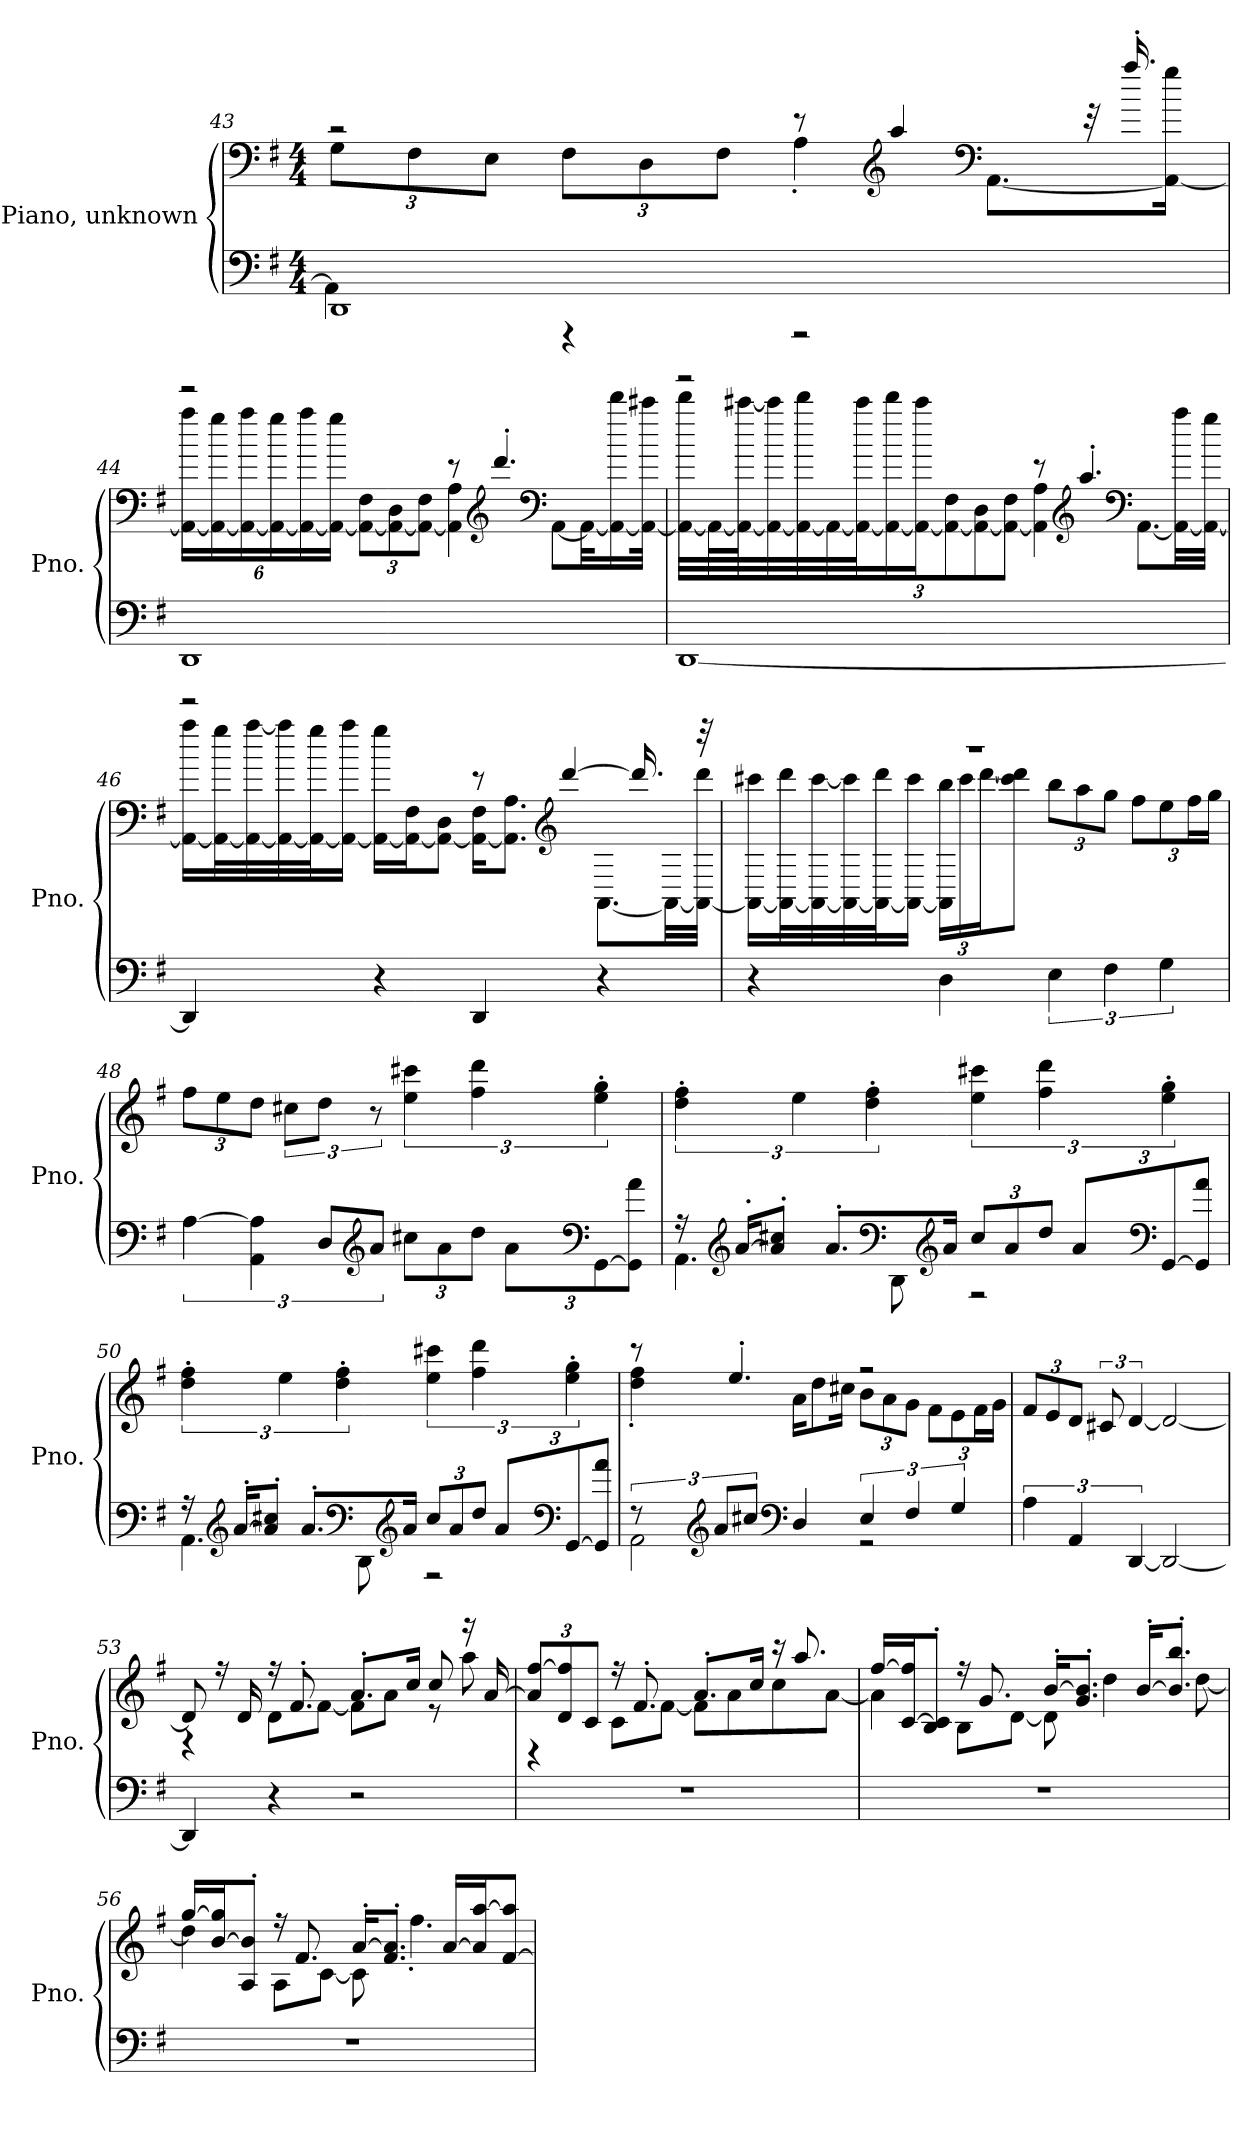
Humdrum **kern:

**kern	**kern
*part1	*part1
*staff2	*staff1
*I"Piano, unknown	*
*I'Pno.	*
*clefF4	*clefF4
*k[f#]	*k[f#]
*M4/4	*M4/4
=43	=43
*^	*^
*	*	*	*Xbrackettup
1DD	4AA\]	2r	12G\L
.	.	.	12F#\
.	.	.	12E\J
.	4r	.	12F#\L
.	.	.	12D\
.	.	.	12F#\J
.	2r	8r	4A'\
*	*	*clefG2	*
.	.	4aa/	.
*	*	*clefF4	*
.	.	.	[8.AA\L
.	.	32r	.
.	.	16.aa'/	.
.	.	.	16AA\_ 16gg\Jk
*v	*v	*	*
!!LO:LB:g=z	!!
=44	=44	=44
1DD	2r	24AA\_ 24aa\LL
.	.	24AA\_ 24gg\
.	.	24AA\_ 24aa\
.	.	24AA\_ 24gg\
.	.	24AA\_ 24aa\
.	.	24AA\_ 24gg\JJ
.	.	12AA\_ 12F#\L
.	.	12AA\_ 12D\
.	.	12AA\_ 12F#\J
.	8r	4AA\] 4A\
*	*clefG2	*
.	4.ddd'/	.
*	*clefF4	*
.	.	[8AA\L
.	.	32AA\KL_
.	.	16AA\_ 16ddd\
.	.	32AA\_ 32ccc#X\JJk
!!LO:LB:g=z	!!
=45	=45	=45
[1DD	2r	32AA\_ 32ddd\LLL
.	.	64AA\L_
.	.	64AA\_ [64ccc#X\J
.	.	32AA\_ 32ccc#\]
.	.	32AA\_ 32ddd\
.	.	48AA\_
.	.	48AA\_ 48ccc#\J
.	.	24AA\_ 24ddd\
.	.	24AA\_ 24ccc#\J
.	.	12AA\_ 12F#\
.	.	12AA\_ 12D\
.	.	12AA\_ 12F#\J
.	8r	4AA\] 4A\
*	*clefG2	*
.	4.aa'/	.
*	*clefF4	*
.	.	[8.AA\L
.	.	32AA\_ 32aa\LL
.	.	32AA\_ 32gg\JJJ
!!LO:LB:g=z	!!
=46	=46	=46
4DD/]	2r	16AA\_ 16aa\LL
.	.	32AA\_ 32gg\L
.	.	32AA\_ [32aa\
.	.	32AA\_ 32aa\]
.	.	32AA\_ 32gg\J
.	.	16AA\_ 16aa\JJ
4r	.	16AA\_ 16gg\LL
.	.	16AA\_ 16F#\J
.	.	8AA\_ 8D\J
4DD/	8r	16AA\_ 16F#\KL
.	.	8.AA\] 8.A\J
*	*clefG2	*
.	[4ddd/	.
4r	.	[8.AA\L
.	16.ddd/]	.
.	.	32AA\LL_
.	32r	32AA\_ 32ddd\JJJ
!!LO:LB:g=z	!!
=47	=47	=47
4r	1r	16AA\_ 16ccc#X\LL
.	.	32AA\_ 32ddd\L
.	.	32AA\_ [32ccc#\
.	.	32AA\_ 32ccc#\]
.	.	32AA\_ 32ddd\J
.	.	16AA\_ 16ccc#\JJ
4D\	.	24AA\] 24bb\LL
.	.	24ccc#\
.	.	[24ddd\J
.	.	8ccc#\ 8ddd\]J
6E\	.	12bb\L
.	.	12aa\
6F#\	.	12gg\J
.	.	12ff#\L
6G\	.	12ee\
.	.	24ff#\L
.	.	24gg\JJ
*	*v	*v
=48	=48
[6A\	12ff#\L
.	12ee\
6AA\ 6A\]	12dd\J
*	*brackettup
.	12cc#X\L
12D/L	12dd\J
*clefG2	*
12a/J	12r
*Xbrackettup	*
12cc#X\L	6ee\ 6ccc#X\
12a\	.
12dd\J	6ff#\ 6ddd\
12a\L	.
*clefF4	*
[12GG\	6ee\' 6gg\'
12GG\] 12a\J	.
!!LO:PB:g=z
=49	=49
*^	*
16r	4.AA\	6dd\' 6ff#\'
*clefG2	*	*
[16a'/KL	.	.
8a/]' 8cc#X/'J	.	.
.	.	6ee\
8.a'/L	.	.
.	.	6dd\' 6ff#\'
*clefF4	*	*
.	8DD\	.
*clefG2	*	*
16a/Jk	.	.
12cc#/L	2r	6ee\ 6ccc#X\
12a/	.	.
12dd/J	.	6ff#\ 6ddd\
12a/L	.	.
*clefF4	*	*
[12GG/	.	6ee\' 6gg\'
12GG/] 12a/J	.	.
=50	=50	=50
16r	4.AA\	6dd\' 6ff#\'
*clefG2	*	*
[16a'/KL	.	.
8a/]' 8cc#X/'J	.	.
.	.	6ee\
8.a'/L	.	.
.	.	6dd\' 6ff#\'
*clefF4	*	*
.	8DD\	.
*clefG2	*	*
16a/Jk	.	.
12cc#/L	2r	6ee\ 6ccc#X\
12a/	.	.
12dd/J	.	6ff#\ 6ddd\
12a/L	.	.
*clefF4	*	*
[12GG/	.	6ee\' 6gg\'
12GG/] 12a/J	.	.
!!LO:LB:g=z
=51	=51	=51
*brackettup	*	*
*	*	*^
12r	2AA\	8r	4dd\' 4ff#\'
*clefG2	*	*	*
12a/L	.	.	.
.	.	4.ee'/	.
12cc#X/J	.	.	.
*clefF4	*	*	*
4D/	.	.	16a\KL
.	.	.	8dd\
.	.	.	16cc#X\Jk
*	*	*	*Xbrackettup
6E/	2r	2r	12b\L
.	.	.	12a\
6F#/	.	.	12g\J
.	.	.	12f#\L
6G/	.	.	12e\
.	.	.	24f#\L
.	.	.	24g\JJ
*v	*v	*	*
*	*v	*v
=52	=52
6A\	12f#/L
.	12e/
6AA/	12d/J
*	*brackettup
.	12c#X/
[6DD/	[6d/
2DD/_	2d/_
=53	=53
*	*^
4DD/]	8d/]	4r
.	16r	.
.	16d/	.
4r	16r	8d\L
.	8.f#'/	.
.	.	[8f#\J
2r	8.a'/L	8f#\L]
.	.	8a\J
.	16cc/Jk	.
.	8cc/	8r
.	16r	8aa\
.	[16a/	.
!!LO:LB:g=z	!!
=54	=54	=54
*	*Xbrackettup	*
1r	12a/] [12ff#/L	4r
.	12d/ 12ff#/]	.
.	12c/J	.
.	16r	8c\L
.	8.f#'/	.
.	.	[8f#\J
.	8.a'/L	8f#\L]
.	.	8a\
.	16cc/Jk	.
.	16r	8cc\
.	8.aa/	.
.	.	[8a\J
=55	=55	=55
1r	[16ff#/LL	4a\]
.	[16c/ 16ff#/]J	.
.	8B/' 8c/]'J	.
.	16r	8B\L
.	8.g/	.
.	.	[8d\J
.	[16b'/KL	8d\]
.	8.g/' 8.b/]'J	.
.	.	4dd\
.	[16b'/KL	.
.	8.b/]' 8.bb/'J	.
.	.	[8dd\
!!LO:LB:g=z	!!
=56	=56	=56
1r	[16gg/LL	4dd\]
.	[16b/ 16gg/]J	.
.	8A/' 8b/]'J	.
.	16r	8A\L
.	8.f#/	.
.	.	[8c\J
.	[16a'/KL	8c\]
.	8.f#/' 8.a/]'J	.
.	.	4.ff#'\
.	[16a/LL	.
.	16a/] [16aa/J	.
.	[8f#/ 8aa/]J	.
*	*v	*v
=	=
*-	*-
